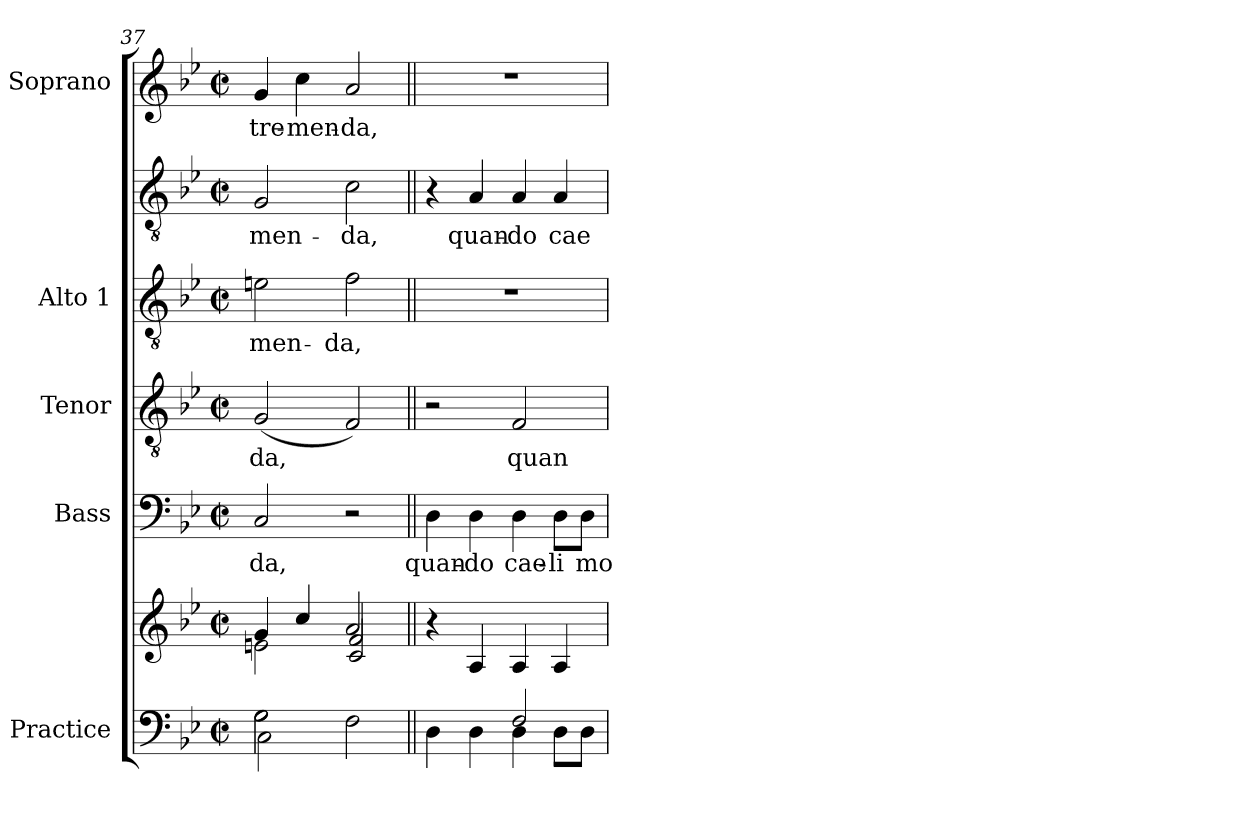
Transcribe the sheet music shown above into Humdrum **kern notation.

**kern	**kern	**kern	**text	**kern	**text	**kern	**text	**kern	**text	**kern	**text
*part5	*part5	*part4	*part4	*part3	*part3	*part2	*part2	*part2	*part2	*part1	*part1
*staff7	*staff6	*staff5	*staff5	*staff4	*staff4	*staff3	*staff3	*staff2	*staff2	*staff1	*staff1
*I"Practice	*	*I"Bass	*	*I"Tenor	*	*I"Alto 1	*	*	*	*I"Soprano	*
*	*	*I'B	*	*I'T	*	*I'A	*	*	*	*I'S	*
*clefF4	*clefG2	*clefF4	*	*clefGv2	*	*clefGv2	*	*clefGv2	*	*clefG2	*
*k[b-e-]	*k[b-e-]	*k[b-e-]	*	*k[b-e-]	*	*k[b-e-]	*	*k[b-e-]	*	*k[b-e-]	*
*B-:	*B-:	*B-:	*	*B-:	*	*B-:	*	*B-:	*	*B-:	*
*M2/2	*M2/2	*M2/2	*	*M2/2	*	*M2/2	*	*M2/2	*	*M2/2	*
*met(c|)	*met(c|)	*met(c|)	*	*met(c|)	*	*met(c|)	*	*met(c|)	*	*met(c|)	*
=37	=37	=37	=37	=37	=37	=37	=37	=37	=37	=37	=37
*^	*^	*	*	*	*	*	*	*	*	*	*
*	*^	*	*^	*	*	*	*	*	*	*	*	*	*
!	!	!	!	!	!	!	!LO:LY:b	!	!LO:LY:b	!	!LO:LY:b	!	!LO:LY:b	!	!LO:LY:b
2G\	2G\	2C\	4g/	2ryy	2en\	2C	da,	(<2G	da,	2en	men-	2G	-men-	4g	tre-
!	!	!	!	!	!	!	!	!	!	!	!	!	!	!	!LO:LY:b
.	.	.	4cc/	.	.	.	.	.	.	.	.	.	.	4cc	-men-
!	!	!	!	!	!	!	!	!	!	!	!LO:LY:b	!	!LO:LY:b	!	!LO:LY:b
2ryy	2F\	2ryy	2a/	2c/	2f/	2r	.	2F/)	.	2f\	-da,	2c	-da,	2a	-da,
=38||	=38||	=38||	=38||	=38||	=38||	=38||	=38||	=38||	=38||	=38||	=38||	=38||	=38||	=38||	=38||
!	!	!	!	!	!	!	!LO:LY:b	!	!	!	!	!	!	!	!
*	*v	*v	*	*	*	*	*	*	*	*	*	*	*	*	*
2ryy	4D\	1ryy	4r	1ryy	4D	quan-	2r	.	1r	.	4r	.	1r	.
!	!	!	!	!	!	!LO:LY:b	!	!	!	!	!	!LO:LY:b	!	!
.	4D\	.	4A/	.	4D	-do	.	.	.	.	4A	quan-	.	.
!	!	!	!	!	!	!LO:LY:b	!	!LO:LY:b	!	!	!	!LO:LY:b	!	!
2F/	4D\	.	4A/	.	4D	cae-	2F	quan-	.	.	4A	-do	.	.
!	!	!	!	!	!	!LO:LY:b	!	!	!	!	!	!LO:LY:b	!	!
.	8D\L	.	4A/	.	8D\L	-li	.	.	.	.	4A	cae-	.	.
!	!	!	!	!	!	!LO:LY:b	!	!	!	!	!	!	!	!
.	8D\J	.	.	.	8D\J	mo-	.	.	.	.	.	.	.	.
*v	*v	*	*	*	*	*	*	*	*	*	*	*	*	*
*	*v	*v	*v	*	*	*	*	*	*	*	*	*	*
=	=	=	=	=	=	=	=	=	=	=	=
*-	*-	*-	*-	*-	*-	*-	*-	*-	*-	*-	*-
